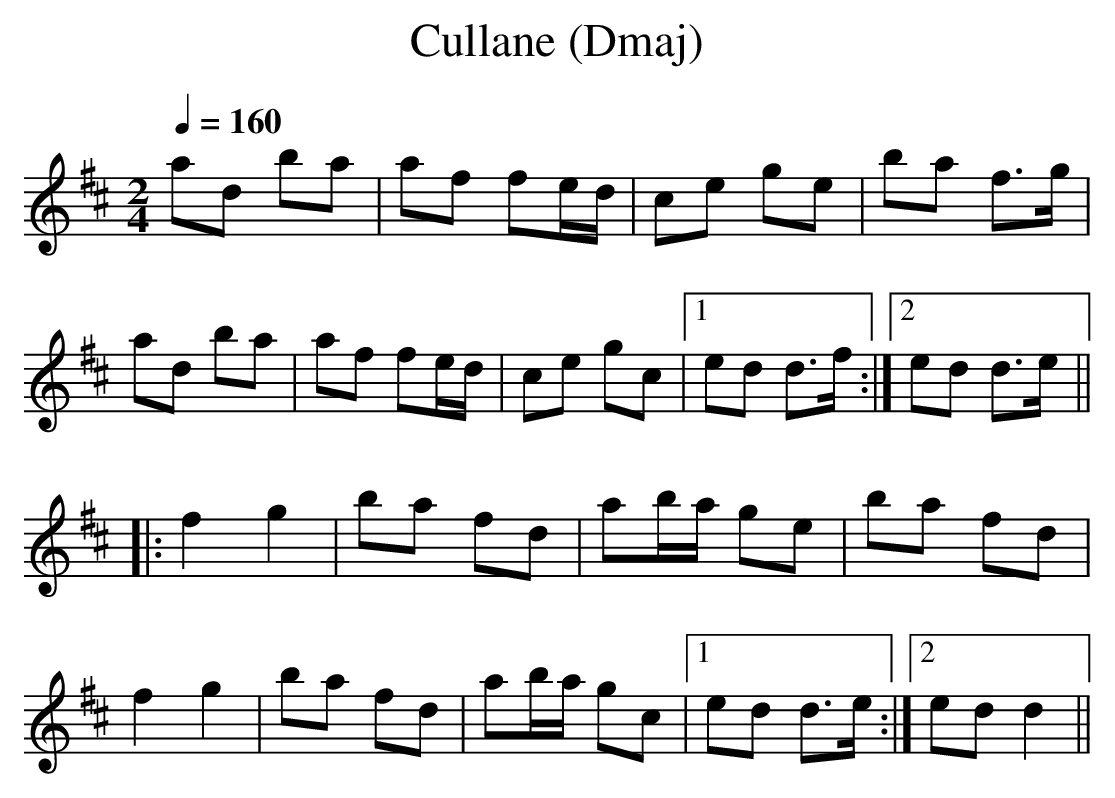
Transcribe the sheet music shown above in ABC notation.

X:1
T:Cullane (Dmaj)
Q:1/4=160
M:2/4
L:1/8
K:Dmaj
ad ba|af fe/d/|ce ge|ba f>g|
ad ba|af fe/d/|ce gc|1ed d>f:|2ed d>e||
|:f2 g2|ba fd|ab/a/ ge|ba fd|
f2 g2|ba fd|ab/a/ gc|1ed d>e:|2ed d2||
